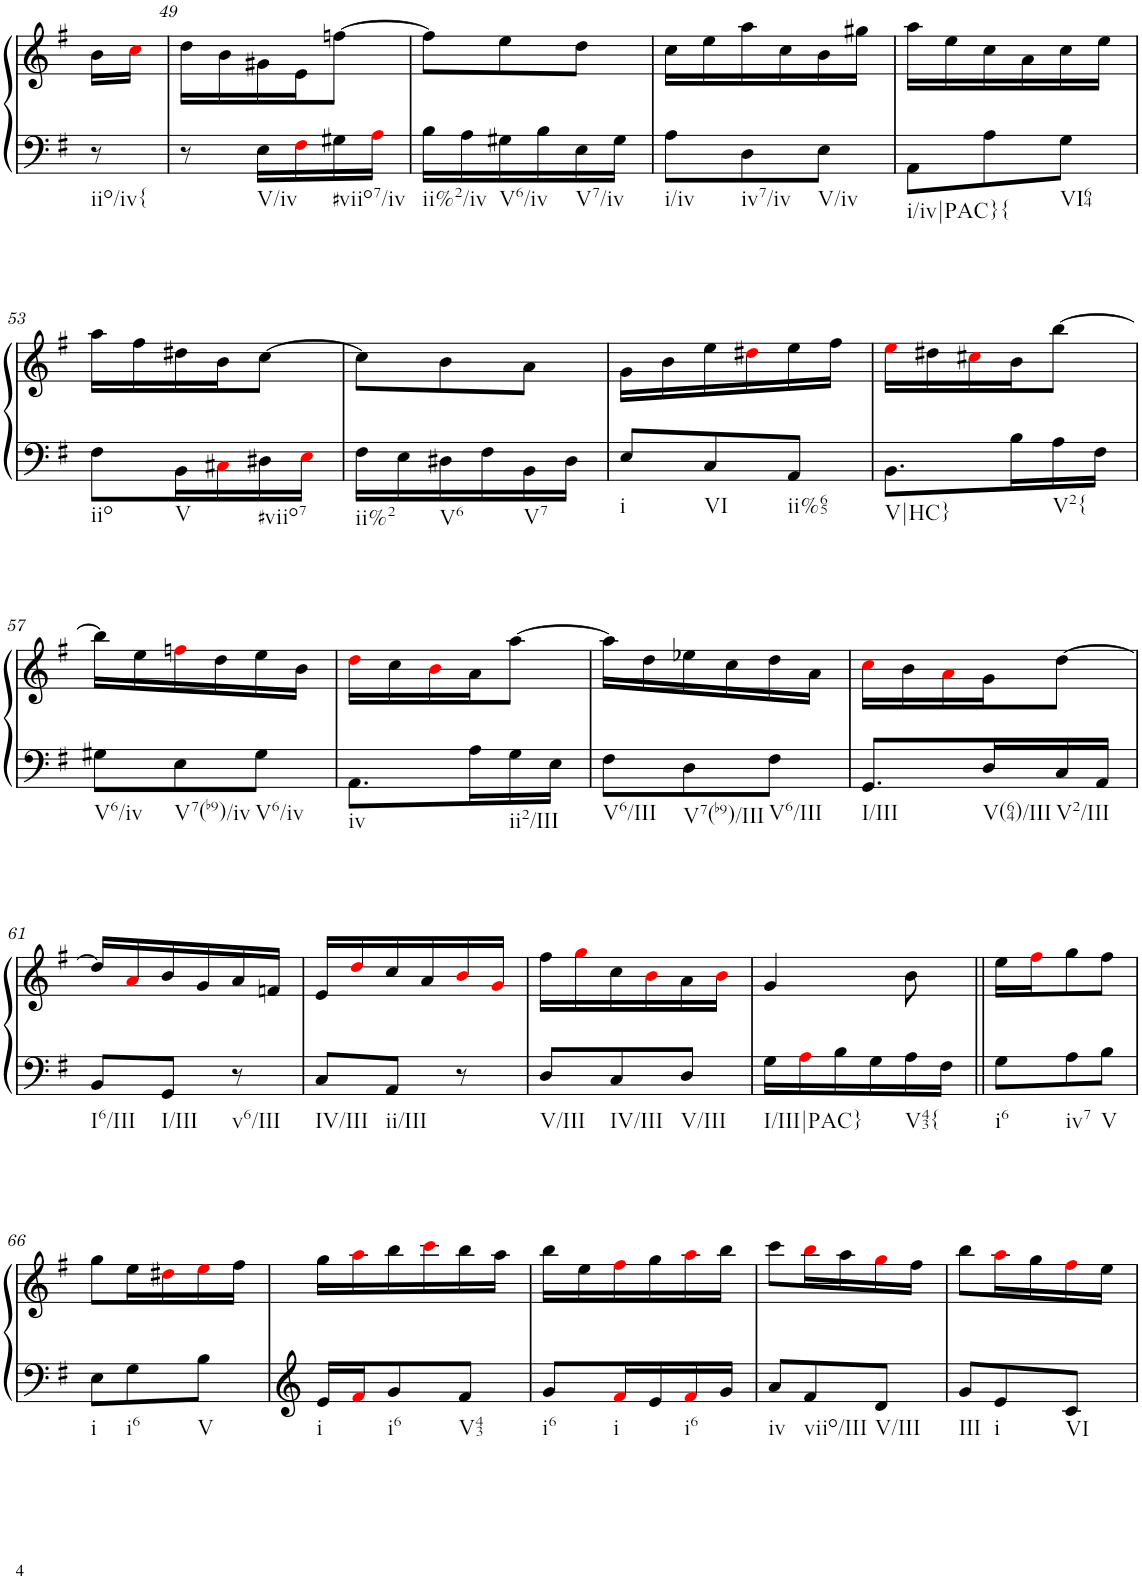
**kern	**kern
*part1	*part1
*staff2	*staff1
*I"unbenannt9	*
!!LO:PB:g=z
*clefF4	*clefG2
*k[f#]	*k[f#]
*M3/8	*M3/8
=48X2	=48X2
!LO:TX:b:t=iio/iv{	!
8r	16b\LL
.	16cci\JJ
=49	=49
8r	16dd\LL
.	16b\
!LO:TX:b:t=V/iv	!
16E\LL	16g#X\
16F#i\	16e\J
!LO:TX:b:t=#viio7/iv	!
16G#X\	[8ffn\J
16Ai\JJ	.
=50	=50
!LO:TX:b:t=ii%2/iv	!
16B\LL	8ff\L]
16A\	.
!LO:TX:b:t=V6/iv	!
16G#X\	8ee\
16B\	.
!LO:TX:b:t=V7/iv	!
16E\	8dd\J
16G#\JJ	.
=51	=51
!LO:TX:b:t=i/iv	!
8A\L	16cc\LL
.	16ee\
!LO:TX:b:t=iv7/iv	!
8D\	16aa\
.	16cc\
!LO:TX:b:t=V/iv	!
8E\J	16b\
.	16gg#X\JJ
=52	=52
!LO:TX:b:t=i/iv|PAC}{	!
8AA\L	16aa\LL
.	16ee\
8A\	16cc\
.	16a\
!LO:TX:b:t=VI64	!
8G\J	16cc\
.	16ee\JJ
!!LO:LB:g=z
=53	=53
!LO:TX:b:t=iio	!
8F#\L	16aa\LL
.	16ff#\
!LO:TX:b:t=V	!
16BB\L	16dd#X\
16C#Xi\	16b\J
!LO:TX:b:t=#viio7	!
16D#X\	[8cc\J
16Ei\JJ	.
=54	=54
!LO:TX:b:t=ii%2	!
16F#\LL	8cc\L]
16E\	.
!LO:TX:b:t=V6	!
16D#X\	8b\
16F#\	.
!LO:TX:b:t=V7	!
16BB\	8a\J
16D#\JJ	.
=55	=55
!LO:TX:b:t=i	!
8E/L	16g\LL
.	16b\
!LO:TX:b:t=VI	!
8C/	16ee\
.	16dd#Xi\
!LO:TX:b:t=ii%65	!
8AA/J	16ee\
.	16ff#\JJ
=56	=56
!LO:TX:b:t=V|HC}	!
8.BB\L	16eei\LL
.	16dd#X\
.	16cc#Xi\
16B\L	16b\J
!LO:TX:b:t=V2{	!
16A\	[8bb\J
16F#\JJ	.
!!LO:LB:g=z
=57	=57
!LO:TX:b:t=V6/iv	!
8G#X\L	16bb\LL]
.	16ee\
!LO:TX:b:t=V7(b9)/iv	!
8E\	16ffni\
.	16dd\
!LO:TX:b:t=V6/iv	!
8G#\J	16ee\
.	16b\JJ
=58	=58
!LO:TX:b:t=iv	!
8.AA\L	16ddi\LL
.	16cc\
.	16bi\
16A\L	16a\J
!LO:TX:b:t=ii2/III	!
16G\	[8aa\J
16E\JJ	.
=59	=59
!LO:TX:b:t=V6/III	!
8F#\L	16aa\LL]
.	16dd\
!LO:TX:b:t=V7(b9)/III	!
8D\	16ee-X\
.	16cc\
!LO:TX:b:t=V6/III	!
8F#\J	16dd\
.	16a\JJ
=60	=60
!LO:TX:b:t=I/III	!
8.GG/L	16cci\LL
.	16b\
.	16ai\
!LO:TX:b:t=V(64)/III	!
16D/L	16g\J
!LO:TX:b:t=V2/III	!
16C/	[8dd\J
16AA/JJ	.
!!LO:LB:g=z
=61	=61
!LO:TX:b:t=I6/III	!
8BB/L	16dd/LL]
.	16ai/
!LO:TX:b:t=I/III	!
8GG/J	16b/
.	16g/
!LO:TX:b:t=v6/III	!
8r	16a/
.	16fn/JJ
=62	=62
!LO:TX:b:t=IV/III	!
8C/L	16e/LL
.	16ddi/
!LO:TX:b:t=ii/III	!
8AA/J	16cc/
.	16a/
8r	16bi/
.	16gi/JJ
=63	=63
!LO:TX:b:t=V/III	!
8D/L	16ff#\LL
.	16ggi\
!LO:TX:b:t=IV/III	!
8C/	16cc\
.	16bi\
!LO:TX:b:t=V/III	!
8D/J	16a\
.	16bi\JJ
=64	=64
!LO:TX:b:t=I/III|PAC}	!
16G\LL	4g/
16Ai\	.
16B\	.
16G\	.
!LO:TX:b:t=V43{	!
16A\	8b\
16F#\JJ	.
=65||	=65||
!LO:TX:b:t=i6	!
8G\L	16ee\LL
.	16ff#i\J
!LO:TX:b:t=iv7	!
8A\	8gg\
!LO:TX:b:t=V	!
8B\J	8ff#\J
!!LO:LB:g=z
=66	=66
!LO:TX:b:t=i	!
8E\L	8gg\L
!LO:TX:b:t=i6	!
8G\	16ee\L
.	16dd#Xi\
!LO:TX:b:t=V	!
8B\J	16eei\
.	16ff#\JJ
=67	=67
!LO:TX:b:t=i	!
16e/LL	16gg\LL
16f#i/J	16aai\
!LO:TX:b:t=i6	!
8g/	16bb\
.	16ccci\
!LO:TX:b:t=V43	!
8f#/J	16bb\
.	16aa\JJ
=68	=68
!LO:TX:b:t=i6	!
8g/L	16bb\LL
.	16ee\
!LO:TX:b:t=i	!
16f#i/L	16ff#i\
16e/	16gg\
!LO:TX:b:t=i6	!
16f#i/	16aai\
16g/JJ	16bb\JJ
=69	=69
!LO:TX:b:t=iv	!
8a/L	8ccc\L
!LO:TX:b:t=viio/III	!
8f#/	16bbi\L
.	16aa\
!LO:TX:b:t=V/III	!
8d/J	16ggi\
.	16ff#\JJ
=70	=70
!LO:TX:b:t=III	!
8g/L	8bb\L
!LO:TX:b:t=i	!
8e/	16aai\L
.	16gg\
!LO:TX:b:t=VI	!
8c/J	16ff#i\
.	16ee\JJ
=	=
*-	*-
